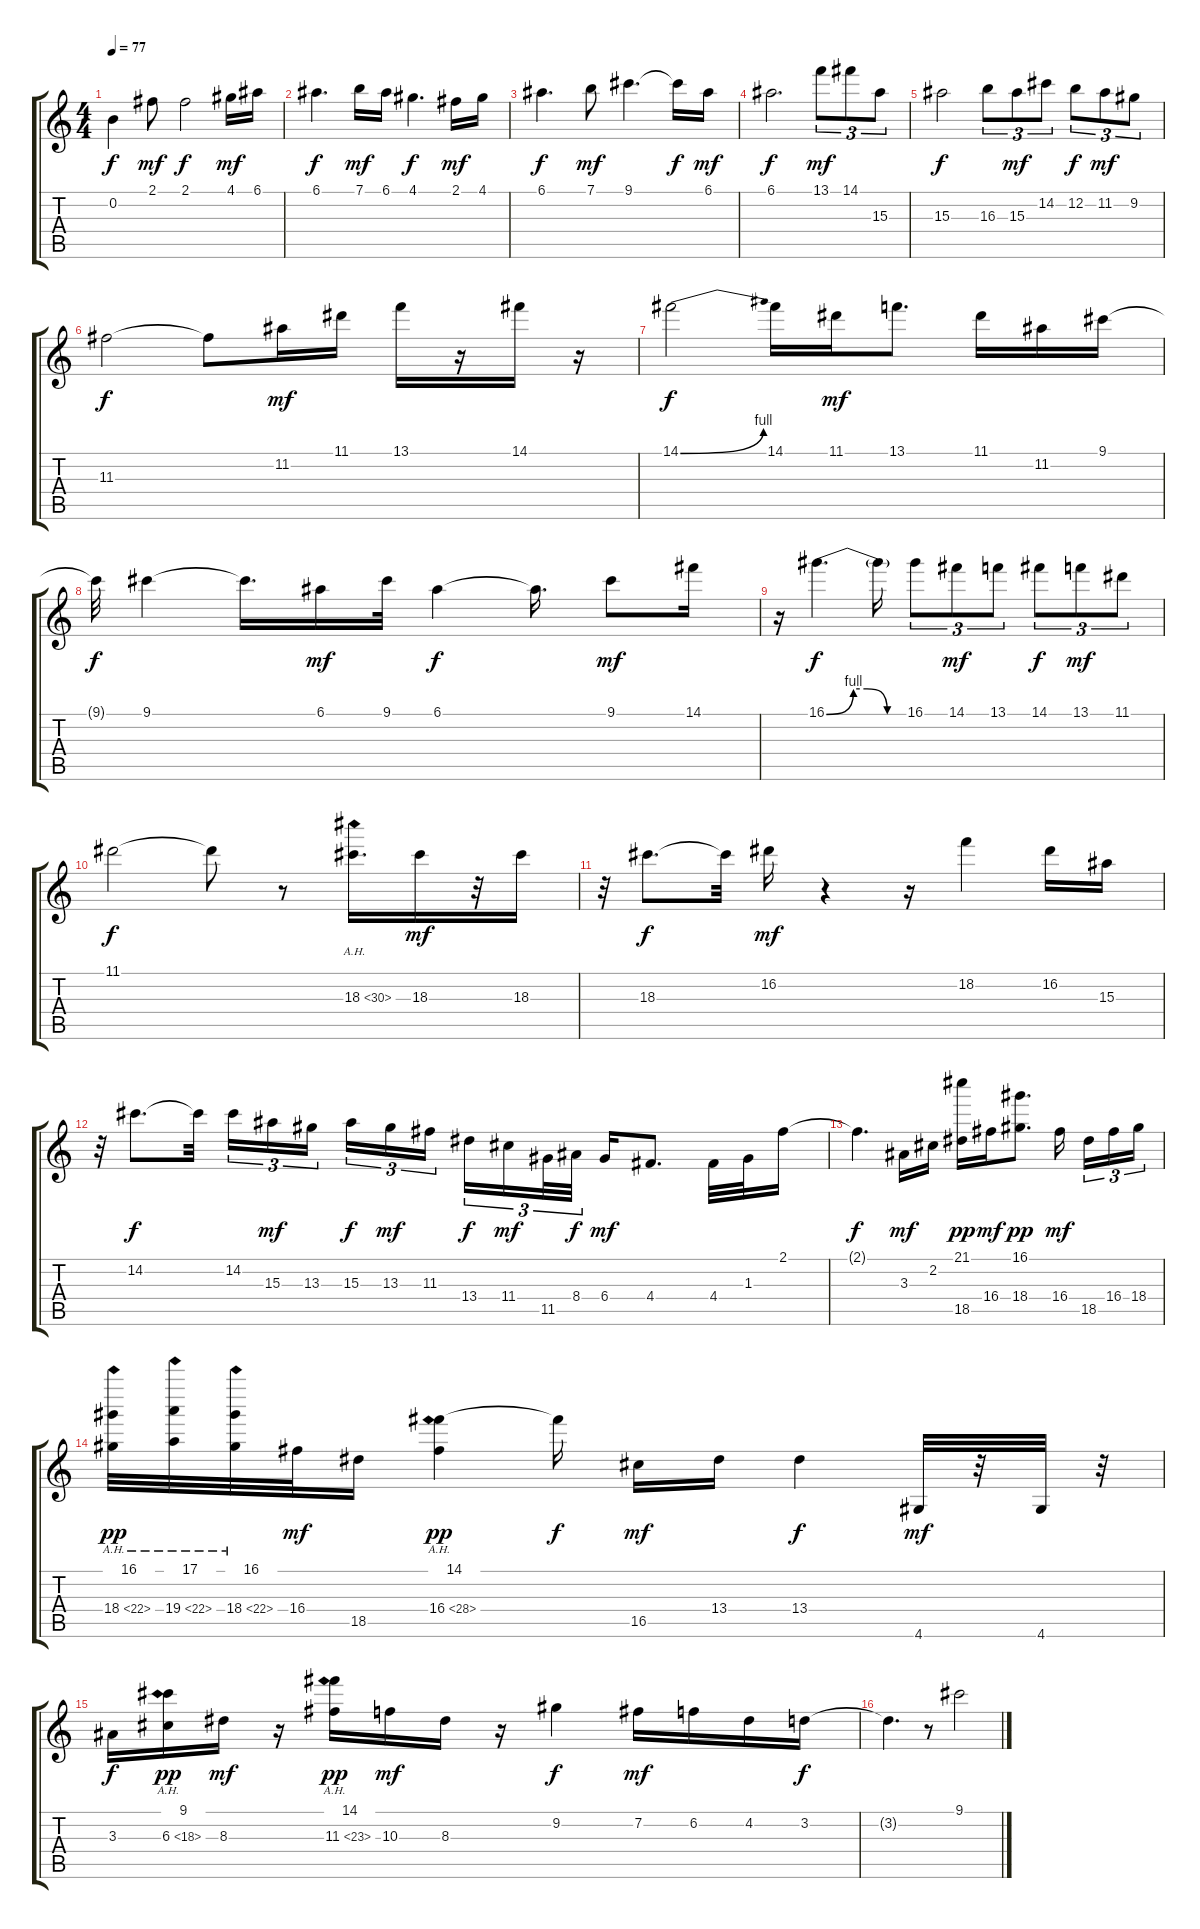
\track "" {instrument distortionguitar}
\staff {score tabs}
\tuning (E4 B3 G3 D3 A2 E2) {hide}
\ts (4 4)
\tempo 77
\clef g2
\ks c
0.2.4{dy f} 2.1.8{dy mf} 2.1.2{dy f} 4.1.16{dy mf} 6.1.16 |
6.1.4{d dy f} 7.1.16{dy mf} 6.1.16 4.1.4{d dy f} 2.1.16{dy mf} 4.1.16 |
6.1.4{d dy f} 7.1.8{dy mf} 9.1.4{d} 9.1{t}.16{dy f} 6.1.16{dy mf} |
6.1.2{d dy f} 13.1.8{tu (3 2) dy mf} 14.1.8{tu (3 2)} 15.3.8{tu (3 2)} |
15.3.2{dy f} 16.3.8{tu (3 2)} 15.3.8{tu (3 2) dy mf} 14.2.8{tu (3 2)} 12.2.8{tu (3 2) dy f} 11.2.8{tu (3 2) dy mf} 9.2.8{tu (3 2)} |
11.3.2{dy f} 11.3{t}.8 11.2.16{dy mf} 11.1.16 13.1.16 r.16 14.1.16 r.16 |
14.1{be (bend 0 0 60 4)}.2{dy f} 14.1.16 11.1.16{dy mf} 13.1.8{d} 11.1.16 11.2.16 9.1.16 |
9.1{t}.32{dy f} 9.1.4 9.1{t}.16{d} 6.1.16{dy mf} 9.1.32 6.1.4{dy f} 6.1{t}.16{d} 9.1.8{dy mf} 14.1.16 |
r.16 16.1{be (custom 0 0 20 4 30 4 45 0 60 0)}.4{d dy f} 16.1{t}.16 16.1.8{tu (3 2)} 14.1.8{tu (3 2) dy mf} 13.1.8{tu (3 2)} 14.1.8{tu (3 2) dy f} 13.1.8{tu (3 2) dy mf} 11.1.8{tu (3 2)} |
11.1.2{dy f} 11.1{t}.8 r.8 18.3{ah 12}.16{d} 18.3.16{dy mf} r.32 18.3.16 |
r.32 18.3.8{d dy f} 18.3{t}.32 16.2.16{dy mf} r.4 r.16 18.2.4 16.2.16 15.3.16 |
r.32 14.2.8{d dy f} 14.2{t}.32 14.2.16{tu (3 2)} 15.3.16{tu (3 2) dy mf} 13.3.16{tu (3 2) beam splitsecondary} 15.3.16{tu (3 2) dy f} 13.3.16{tu (3 2) dy mf} 11.3.16{tu (3 2)} 13.4.16{tu (3 2) dy f} 11.4.16{tu (3 2) dy mf} 11.5.32{tu (3 2)} 8.4.32{tu (3 2) dy f beam splitsecondary} 6.4.16{dy mf} 4.4.8{d} 4.4.32 1.3.32 2.1.16 |
2.1{t}.4{d dy f} 3.3.16{dy mf} 2.2.16 (21.1 18.5).16{dy pp} 16.4.16{dy mf} (16.1 18.4).8{d dy pp} 16.4.16{dy mf beam splitsecondary} 18.5.16{tu (3 2)} 16.4.16{tu (3 2)} 18.4.16{tu (3 2)} |
(16.1 18.4{ah 4}).32{dy pp} (17.1 19.4{ah 3}).32 (16.1 18.4{ah 4}).32 16.4.32{dy mf} 18.5.16 (14.1 16.4{ah 12}).4{dy pp} 14.1{t}.16{dy f} 16.5.16{dy mf} 13.4.16 13.4.4{dy f} 4.6.32{dy mf} r.32 4.6.32 r.32 |
3.3.16{dy f} (9.1 6.3{ah 12}).16{dy pp} 8.3.16{dy mf} r.16 (14.1 11.3{ah 12}).16{dy pp} 10.3.16{dy mf} 8.3.16 r.16 9.2.4{dy f} 7.2.16{dy mf} 6.2.16 4.2.16 3.2.16{dy f} |
3.2{t}.4{d} r.8 9.1.2
